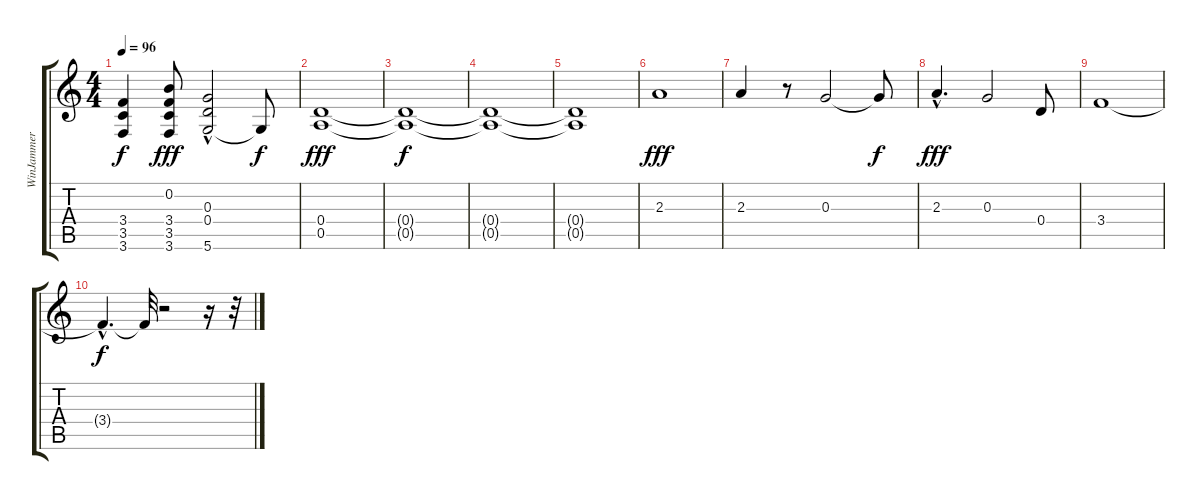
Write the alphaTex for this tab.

\track ("WinJammer Demo" "WinJammer ") {instrument distortionguitar}
\staff {score tabs}
\tuning (E4 B3 G3 D3 A2 D2) {hide}
\ts (4 4)
\tempo 96
\clef g2
\ks c
(3.4{t} 3.5{t} 3.6{t}).4{dy f} (0.2 3.4 3.5 3.6).8{dy fff} (0.3{hac} 0.4{hac} 5.6).2 5.6{t}.8{dy f} |
(0.4 0.5).1{dy fff} |
(0.4{t} 0.5{t}).1{dy f} |
(0.4{t} 0.5{t}).1 |
(0.4{t} 0.5{t}).1 |
2.3.1{dy fff volume 8} |
2.3.4 r.8 0.3.2 0.3{t}.8{dy f} |
2.3{hac}.4{d dy fff} 0.3.2 0.4.8 |
3.4.1 |
3.4{hac t}.4{d dy f} 3.4{t}.32 r.2 r.16 r.32
